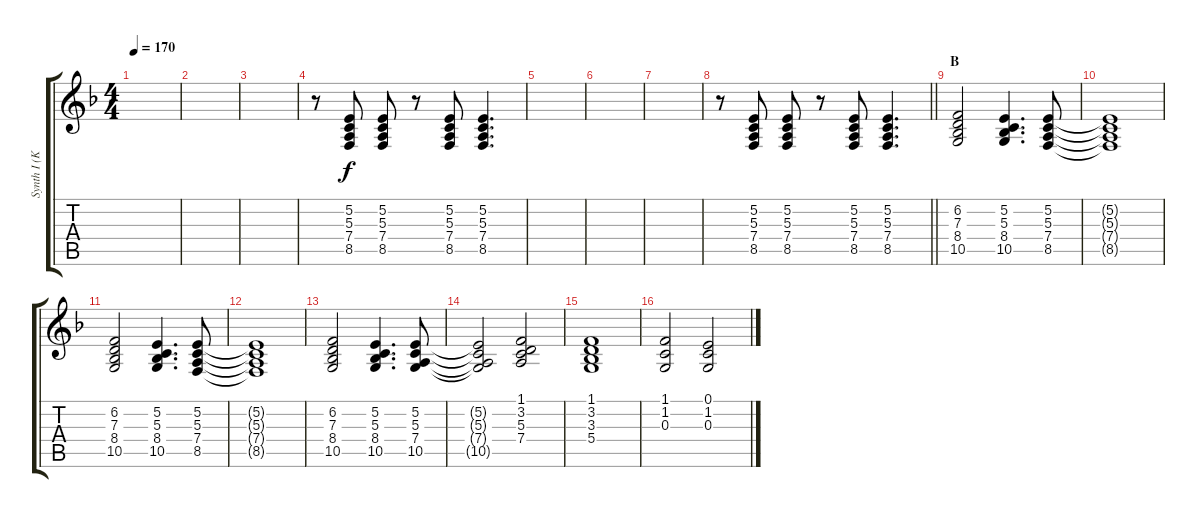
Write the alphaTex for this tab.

\track ("Synth I (Kotobuki Tsumugi)" "Synth I (K") {instrument churchorgan}
\staff {score tabs}
\tuning (E4 B3 G3 D3 A2 E2) {hide}
\ts (4 4)
\tempo 170
\clef g2
\ks f
|
|
|
r.8 (5.2 5.3 7.4 8.5).8 (5.2 5.3 7.4 8.5).8 r.8 (5.2 5.3 7.4 8.5).8 (5.2 5.3 7.4 8.5).4{d} |
|
|
|
\barLineRight lightlight
r.8 (5.2 5.3 7.4 8.5).8 (5.2 5.3 7.4 8.5).8 r.8 (5.2 5.3 7.4 8.5).8 (5.2 5.3 7.4 8.5).4{d} |
\section ("" "B")
(6.2 7.3 8.4 10.5).2 (5.2 5.3 8.4 10.5).4{d} (5.2 5.3 7.4 8.5).8 |
(5.2{t} 5.3{t} 7.4{t} 8.5{t}).1 |
(6.2 7.3 8.4 10.5).2 (5.2 5.3 8.4 10.5).4{d} (5.2 5.3 7.4 8.5).8 |
(5.2{t} 5.3{t} 7.4{t} 8.5{t}).1 |
(6.2 7.3 8.4 10.5).2 (5.2 5.3 8.4 10.5).4{d} (5.2 5.3 7.4 10.5).8 |
(5.2{t} 5.3{t} 7.4{t} 10.5{t}).2 (1.1 3.2 5.3 7.4).2 |
(1.1 3.2 3.3 5.4).1 |
(1.1 1.2 0.3).2 (0.1 1.2 0.3).2
